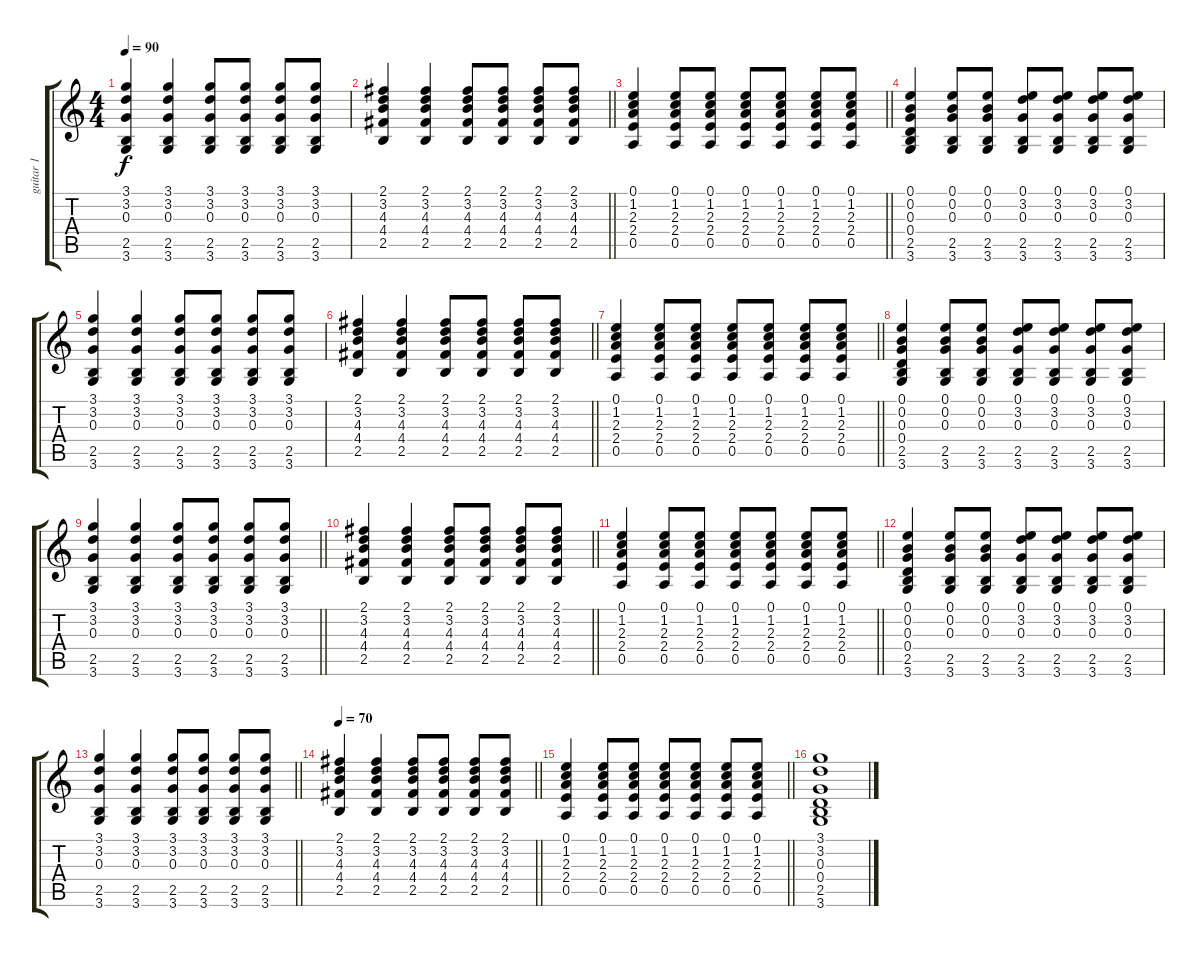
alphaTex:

\track ("guitar 1" "guitar 1") {instrument acousticguitarnylon}
\staff {score tabs}
\tuning (E4 B3 G3 D3 A2 E2) {hide}
\ts (4 4)
\tempo 90
\clef g2
\ks c
(3.1 3.2 0.3 2.5 3.6).4{dy f} (3.1 3.2 0.3 2.5 3.6).4 (3.1 3.2 0.3 2.5 3.6).8 (3.1 3.2 0.3 2.5 3.6).8 (3.1 3.2 0.3 2.5 3.6).8 (3.1 3.2 0.3 2.5 3.6).8 |
\barLineRight lightlight
(2.1 3.2 4.3 4.4 2.5).4 (2.1 3.2 4.3 4.4 2.5).4 (2.1 3.2 4.3 4.4 2.5).8 (2.1 3.2 4.3 4.4 2.5).8 (2.1 3.2 4.3 4.4 2.5).8 (2.1 3.2 4.3 4.4 2.5).8 |
\barLineRight lightlight
(0.1 1.2 2.3 2.4 0.5).4 (0.1 1.2 2.3 2.4 0.5).8 (0.1 1.2 2.3 2.4 0.5).8 (0.1 1.2 2.3 2.4 0.5).8 (0.1 1.2 2.3 2.4 0.5).8 (0.1 1.2 2.3 2.4 0.5).8 (0.1 1.2 2.3 2.4 0.5).8 |
(0.1 0.2 0.3 0.4 2.5 3.6).4 (0.1 0.2 0.3 2.5 3.6).8 (0.1 0.2 0.3 2.5 3.6).8 (0.1 3.2 0.3 2.5 3.6).8 (0.1 3.2 0.3 2.5 3.6).8 (0.1 3.2 0.3 2.5 3.6).8 (0.1 3.2 0.3 2.5 3.6).8 |
(3.1 3.2 0.3 2.5 3.6).4 (3.1 3.2 0.3 2.5 3.6).4 (3.1 3.2 0.3 2.5 3.6).8 (3.1 3.2 0.3 2.5 3.6).8 (3.1 3.2 0.3 2.5 3.6).8 (3.1 3.2 0.3 2.5 3.6).8 |
\barLineRight lightlight
(2.1 3.2 4.3 4.4 2.5).4 (2.1 3.2 4.3 4.4 2.5).4 (2.1 3.2 4.3 4.4 2.5).8 (2.1 3.2 4.3 4.4 2.5).8 (2.1 3.2 4.3 4.4 2.5).8 (2.1 3.2 4.3 4.4 2.5).8 |
\barLineRight lightlight
(0.1 1.2 2.3 2.4 0.5).4 (0.1 1.2 2.3 2.4 0.5).8 (0.1 1.2 2.3 2.4 0.5).8 (0.1 1.2 2.3 2.4 0.5).8 (0.1 1.2 2.3 2.4 0.5).8 (0.1 1.2 2.3 2.4 0.5).8 (0.1 1.2 2.3 2.4 0.5).8 |
(0.1 0.2 0.3 0.4 2.5 3.6).4 (0.1 0.2 0.3 2.5 3.6).8 (0.1 0.2 0.3 2.5 3.6).8 (0.1 3.2 0.3 2.5 3.6).8 (0.1 3.2 0.3 2.5 3.6).8 (0.1 3.2 0.3 2.5 3.6).8 (0.1 3.2 0.3 2.5 3.6).8 |
\barLineRight lightlight
(3.1 3.2 0.3 2.5 3.6).4 (3.1 3.2 0.3 2.5 3.6).4 (3.1 3.2 0.3 2.5 3.6).8 (3.1 3.2 0.3 2.5 3.6).8 (3.1 3.2 0.3 2.5 3.6).8 (3.1 3.2 0.3 2.5 3.6).8 |
\barLineRight lightlight
(2.1 3.2 4.3 4.4 2.5).4 (2.1 3.2 4.3 4.4 2.5).4 (2.1 3.2 4.3 4.4 2.5).8 (2.1 3.2 4.3 4.4 2.5).8 (2.1 3.2 4.3 4.4 2.5).8 (2.1 3.2 4.3 4.4 2.5).8 |
\barLineRight lightlight
(0.1 1.2 2.3 2.4 0.5).4 (0.1 1.2 2.3 2.4 0.5).8 (0.1 1.2 2.3 2.4 0.5).8 (0.1 1.2 2.3 2.4 0.5).8 (0.1 1.2 2.3 2.4 0.5).8 (0.1 1.2 2.3 2.4 0.5).8 (0.1 1.2 2.3 2.4 0.5).8 |
(0.1 0.2 0.3 0.4 2.5 3.6).4 (0.1 0.2 0.3 2.5 3.6).8 (0.1 0.2 0.3 2.5 3.6).8 (0.1 3.2 0.3 2.5 3.6).8 (0.1 3.2 0.3 2.5 3.6).8 (0.1 3.2 0.3 2.5 3.6).8 (0.1 3.2 0.3 2.5 3.6).8 |
\barLineRight lightlight
(3.1 3.2 0.3 2.5 3.6).4 (3.1 3.2 0.3 2.5 3.6).4 (3.1 3.2 0.3 2.5 3.6).8 (3.1 3.2 0.3 2.5 3.6).8 (3.1 3.2 0.3 2.5 3.6).8 (3.1 3.2 0.3 2.5 3.6).8 |
\tempo 70
\barLineRight lightlight
(2.1 3.2 4.3 4.4 2.5).4 (2.1 3.2 4.3 4.4 2.5).4 (2.1 3.2 4.3 4.4 2.5).8 (2.1 3.2 4.3 4.4 2.5).8 (2.1 3.2 4.3 4.4 2.5).8 (2.1 3.2 4.3 4.4 2.5).8 |
\barLineRight lightlight
(0.1 1.2 2.3 2.4 0.5).4 (0.1 1.2 2.3 2.4 0.5).8 (0.1 1.2 2.3 2.4 0.5).8 (0.1 1.2 2.3 2.4 0.5).8 (0.1 1.2 2.3 2.4 0.5).8 (0.1 1.2 2.3 2.4 0.5).8 (0.1 1.2 2.3 2.4 0.5).8 |
(3.1 3.2 0.3 0.4 2.5 3.6).1
